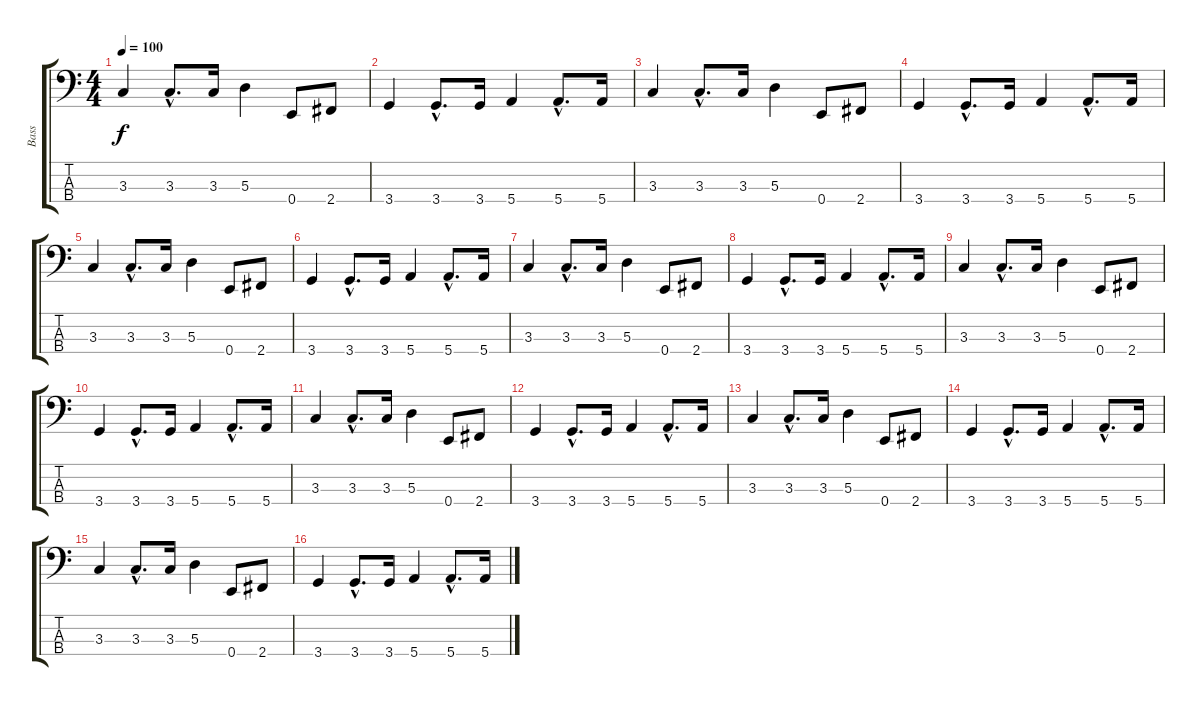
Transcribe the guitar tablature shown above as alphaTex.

\track ("Bass" "Bass") {instrument electricbassfinger}
\staff {score tabs}
\tuning (G2 D2 A1 E1) {hide}
\ts (4 4)
\tempo 100
\clef f4
\ks c
3.3.4{dy f} 3.3{hac}.8{d} 3.3.16 5.3.4 0.4.8 2.4.8 |
3.4.4 3.4{hac}.8{d} 3.4.16 5.4.4 5.4{hac}.8{d} 5.4.16 |
3.3.4 3.3{hac}.8{d} 3.3.16 5.3.4 0.4.8 2.4.8 |
3.4.4 3.4{hac}.8{d} 3.4.16 5.4.4 5.4{hac}.8{d} 5.4.16 |
3.3.4 3.3{hac}.8{d} 3.3.16 5.3.4 0.4.8 2.4.8 |
3.4.4 3.4{hac}.8{d} 3.4.16 5.4.4 5.4{hac}.8{d} 5.4.16 |
3.3.4 3.3{hac}.8{d} 3.3.16 5.3.4 0.4.8 2.4.8 |
3.4.4 3.4{hac}.8{d} 3.4.16 5.4.4 5.4{hac}.8{d} 5.4.16 |
3.3.4 3.3{hac}.8{d} 3.3.16 5.3.4 0.4.8 2.4.8 |
3.4.4 3.4{hac}.8{d} 3.4.16 5.4.4 5.4{hac}.8{d} 5.4.16 |
3.3.4 3.3{hac}.8{d} 3.3.16 5.3.4 0.4.8 2.4.8 |
3.4.4 3.4{hac}.8{d} 3.4.16 5.4.4 5.4{hac}.8{d} 5.4.16 |
3.3.4 3.3{hac}.8{d} 3.3.16 5.3.4 0.4.8 2.4.8 |
3.4.4 3.4{hac}.8{d} 3.4.16 5.4.4 5.4{hac}.8{d} 5.4.16 |
3.3.4 3.3{hac}.8{d} 3.3.16 5.3.4 0.4.8 2.4.8 |
3.4.4 3.4{hac}.8{d} 3.4.16 5.4.4 5.4{hac}.8{d} 5.4.16
